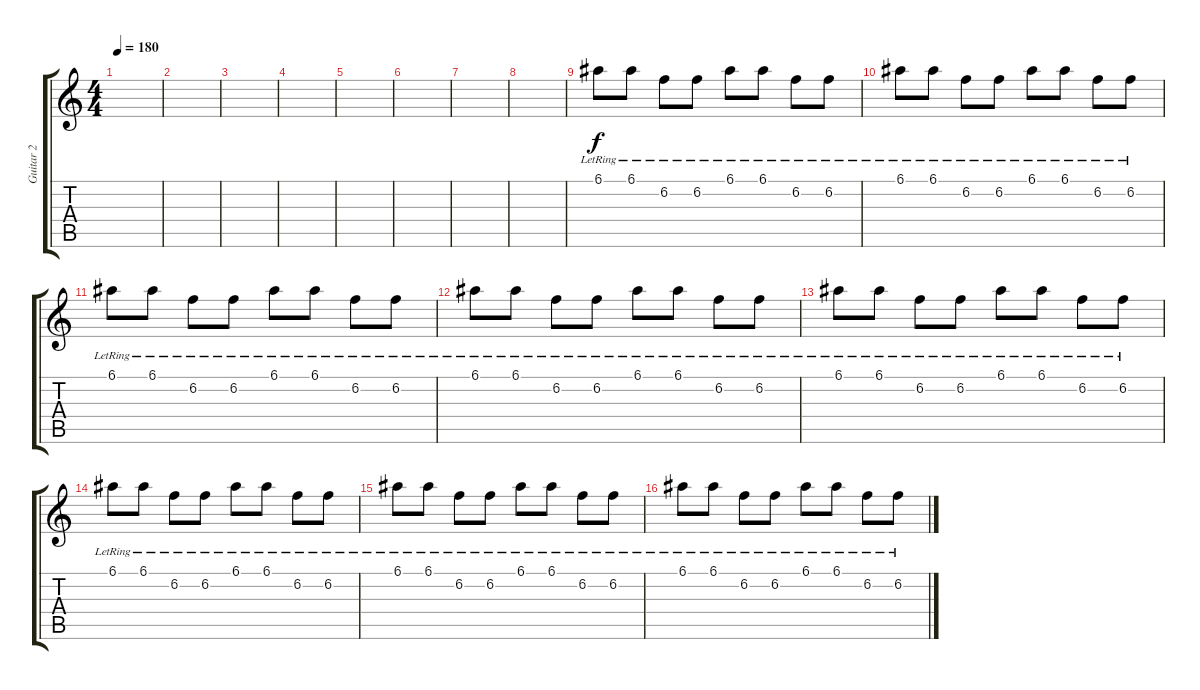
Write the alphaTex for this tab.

\track ("Guitar 2" "Guitar 2") {instrument distortionguitar}
\staff {score tabs}
\tuning (E4 B3 G3 D3 A2 E2) {hide}
\ts (4 4)
\tempo 180
\clef g2
\ks c
|
|
|
|
|
|
|
|
6.1{lr}.8 6.1{lr}.8 6.2{lr}.8 6.2{lr}.8 6.1{lr}.8 6.1{lr}.8 6.2{lr}.8 6.2{lr}.8 |
6.1{lr}.8 6.1{lr}.8 6.2{lr}.8 6.2{lr}.8 6.1{lr}.8 6.1{lr}.8 6.2{lr}.8 6.2{lr}.8 |
6.1{lr}.8 6.1{lr}.8 6.2{lr}.8 6.2{lr}.8 6.1{lr}.8 6.1{lr}.8 6.2{lr}.8 6.2{lr}.8 |
6.1{lr}.8 6.1{lr}.8 6.2{lr}.8 6.2{lr}.8 6.1{lr}.8 6.1{lr}.8 6.2{lr}.8 6.2{lr}.8 |
6.1{lr}.8 6.1{lr}.8 6.2{lr}.8 6.2{lr}.8 6.1{lr}.8 6.1{lr}.8 6.2{lr}.8 6.2{lr}.8 |
6.1{lr}.8 6.1{lr}.8 6.2{lr}.8 6.2{lr}.8 6.1{lr}.8 6.1{lr}.8 6.2{lr}.8 6.2{lr}.8 |
6.1{lr}.8 6.1{lr}.8 6.2{lr}.8 6.2{lr}.8 6.1{lr}.8 6.1{lr}.8 6.2{lr}.8 6.2{lr}.8 |
6.1{lr}.8 6.1{lr}.8 6.2{lr}.8 6.2{lr}.8 6.1{lr}.8 6.1{lr}.8 6.2{lr}.8 6.2{lr}.8
